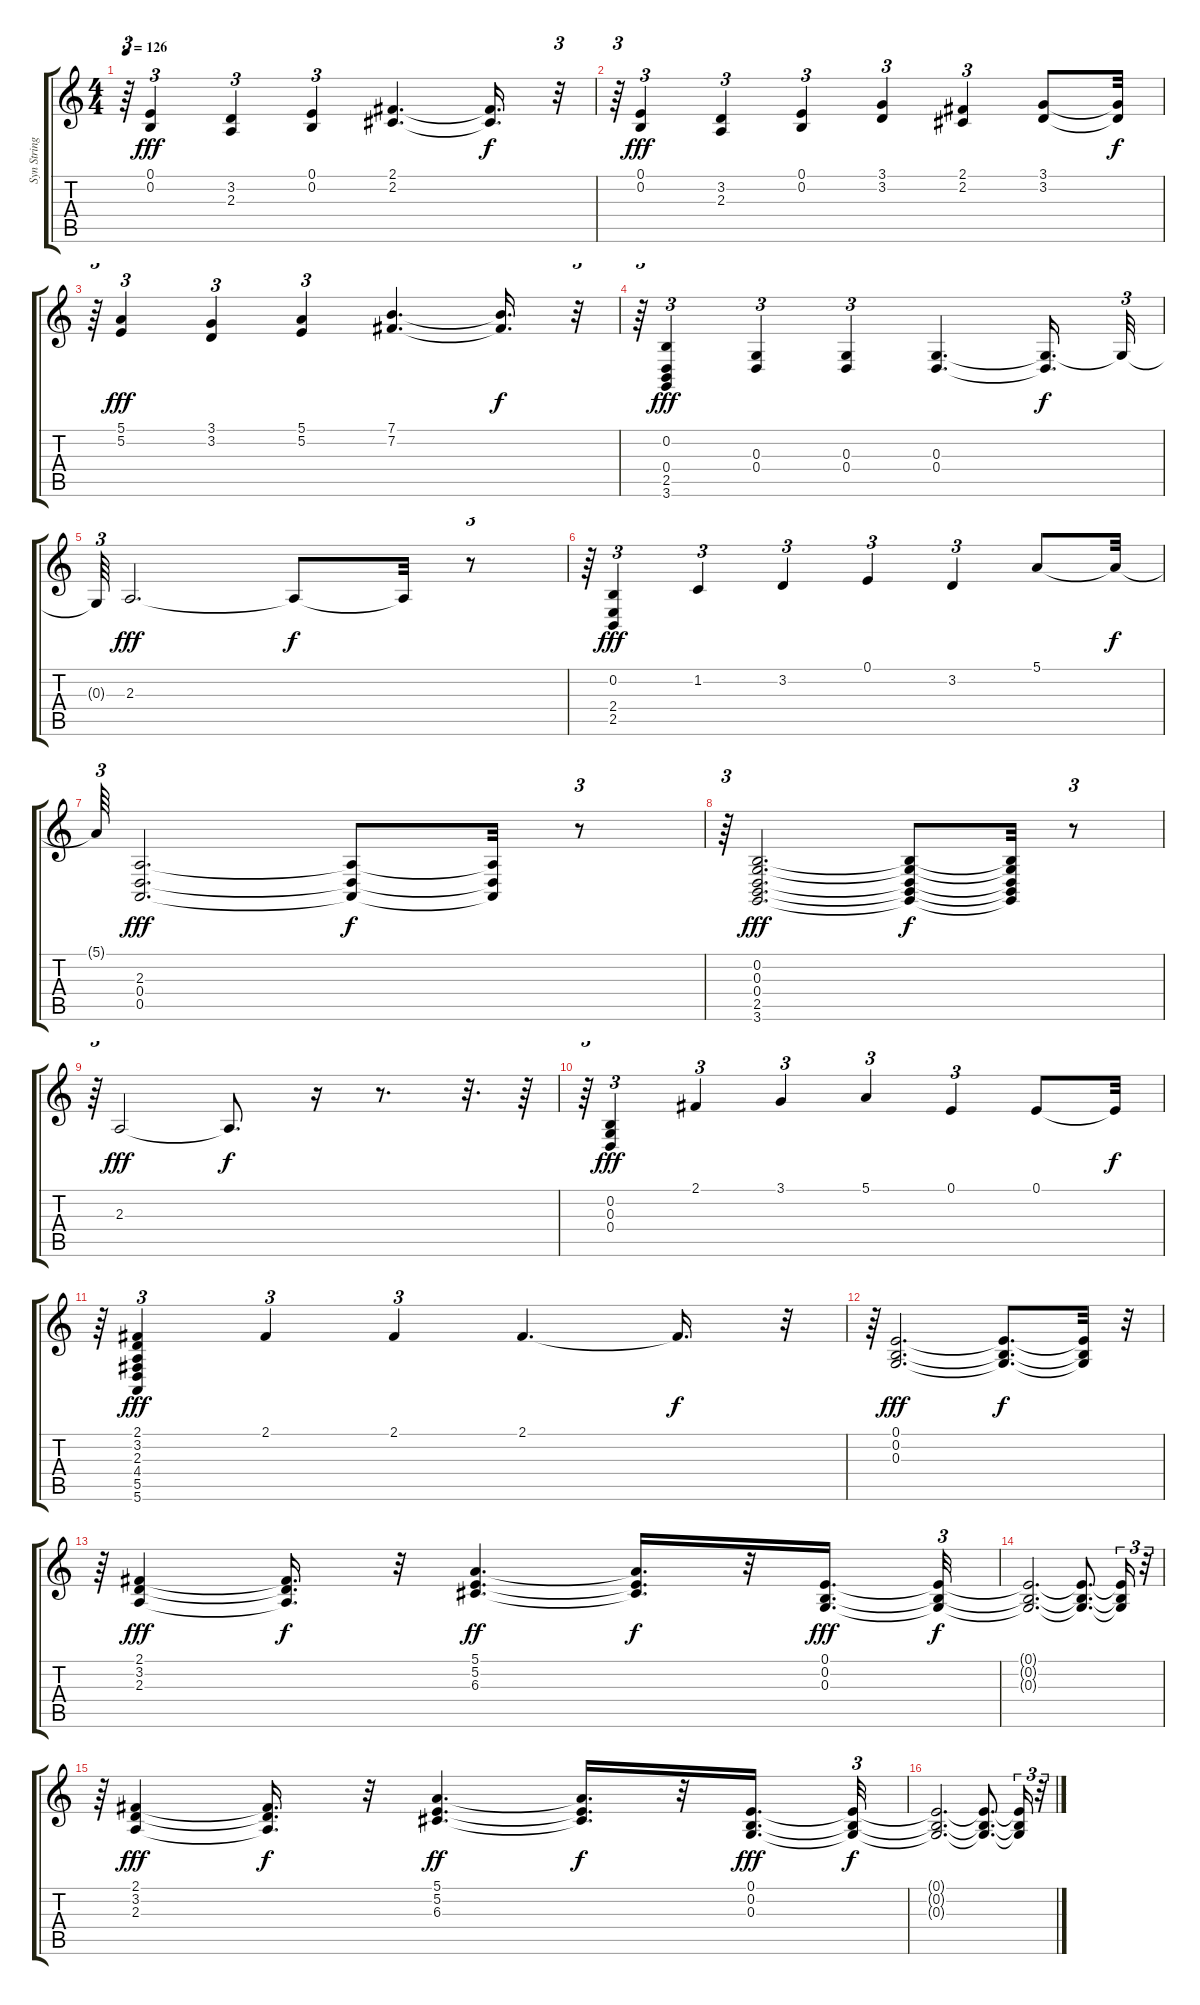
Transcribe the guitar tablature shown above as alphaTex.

\track ("Syn Strings 1" "Syn String") {instrument synthstrings1}
\staff {score tabs}
\tuning (E4 B3 G3 D3 A2 E2) {hide}
\ts (4 4)
\tempo 126
\clef g2
\ks c
r.64{tu (3 2) dy f} (0.1 0.2).4{tu (3 2) dy fff} (3.2 2.3).4{tu (3 2)} (0.1 0.2).4{tu (3 2)} (2.1 2.2).4{d} (2.1{t} 2.2{t}).16{d dy f} r.32{tu (3 2)} |
r.64{tu (3 2)} (0.1 0.2).4{tu (3 2) dy fff} (3.2 2.3).4{tu (3 2)} (0.1 0.2).4{tu (3 2)} (3.1 3.2).4{tu (3 2)} (2.1 2.2).4{tu (3 2)} (3.1 3.2).8 (3.1{t} 3.2{t}).32{dy f} |
r.64{tu (3 2)} (5.1 5.2).4{tu (3 2) dy fff} (3.1 3.2).4{tu (3 2)} (5.1 5.2).4{tu (3 2)} (7.1 7.2).4{d} (7.1{t} 7.2{t}).16{d dy f} r.32{tu (3 2)} |
r.64{tu (3 2)} (0.2 0.4 2.5 3.6).4{tu (3 2) dy fff} (0.3 0.4).4{tu (3 2)} (0.3 0.4).4{tu (3 2)} (0.3 0.4).4{d} (0.3{t} 0.4{t}).16{d dy f} 0.3{t}.32{tu (3 2)} |
0.3{t}.64{tu (3 2)} 2.3.2{d dy fff} 2.3{t}.8{dy f} 2.3{t}.32 r.8{tu (3 2)} |
r.64{tu (3 2)} (0.2 2.4 2.5).4{tu (3 2) dy fff} 1.2.4{tu (3 2)} 3.2.4{tu (3 2)} 0.1.4{tu (3 2)} 3.2.4{tu (3 2)} 5.1.8 5.1{t}.32{dy f} |
5.1{t}.64{tu (3 2)} (2.3 0.4 0.5).2{d dy fff} (2.3{t} 0.4{t} 0.5{t}).8{dy f} (2.3{t} 0.4{t} 0.5{t}).32 r.8{tu (3 2)} |
r.64{tu (3 2)} (0.2 0.3 0.4 2.5 3.6).2{d dy fff} (0.2{t} 0.3{t} 0.4{t} 2.5{t} 3.6{t}).8{dy f} (0.2{t} 0.3{t} 0.4{t} 2.5{t} 3.6{t}).32 r.8{tu (3 2)} |
r.64{tu (3 2)} 2.3.2{dy fff} 2.3{t}.8{d dy f} r.16 r.8{d} r.32{d} r.64 |
r.64{tu (3 2)} (0.2 0.3 0.4).4{tu (3 2) dy fff} 2.1.4{tu (3 2)} 3.1.4{tu (3 2)} 5.1.4{tu (3 2)} 0.1.4{tu (3 2)} 0.1.8 0.1{t}.32{dy f} |
r.64{tu (3 2)} (2.1 3.2 2.3 4.4 5.5 5.6).4{tu (3 2) dy fff} 2.1.4{tu (3 2)} 2.1.4{tu (3 2)} 2.1.4{d} 2.1{t}.16{d dy f} r.32{tu (3 2)} |
r.64{tu (3 2)} (0.1 0.2 0.3).2{d dy fff} (0.1{t} 0.2{t} 0.3{t}).8{d dy f} (0.1{t} 0.2{t} 0.3{t}).32 r.32{tu (3 2)} |
r.64{tu (3 2)} (2.1 3.2 2.3).4{dy fff} (2.1{t} 3.2{t} 2.3{t}).16{d dy f} r.32 (5.1 5.2 6.3).4{d dy ff} (5.1{t} 5.2{t} 6.3{t}).16{d dy f} r.32 (0.1 0.2 0.3).16{d dy fff} (0.1{t} 0.2{t} 0.3{t}).32{tu (3 2) dy f} |
(0.1{t} 0.2{t} 0.3{t}).2{d} (0.1{t} 0.2{t} 0.3{t}).8{d} (0.1{t} 0.2{t} 0.3{t}).16{tu (3 2)} r.32{tu (3 2)} |
r.64{tu (3 2)} (2.1 3.2 2.3).4{dy fff} (2.1{t} 3.2{t} 2.3{t}).16{d dy f} r.32 (5.1 5.2 6.3).4{d dy ff} (5.1{t} 5.2{t} 6.3{t}).16{d dy f} r.32 (0.1 0.2 0.3).16{d dy fff} (0.1{t} 0.2{t} 0.3{t}).32{tu (3 2) dy f} |
(0.1{t} 0.2{t} 0.3{t}).2{d} (0.1{t} 0.2{t} 0.3{t}).8{d} (0.1{t} 0.2{t} 0.3{t}).16{tu (3 2)} r.32{tu (3 2)}
